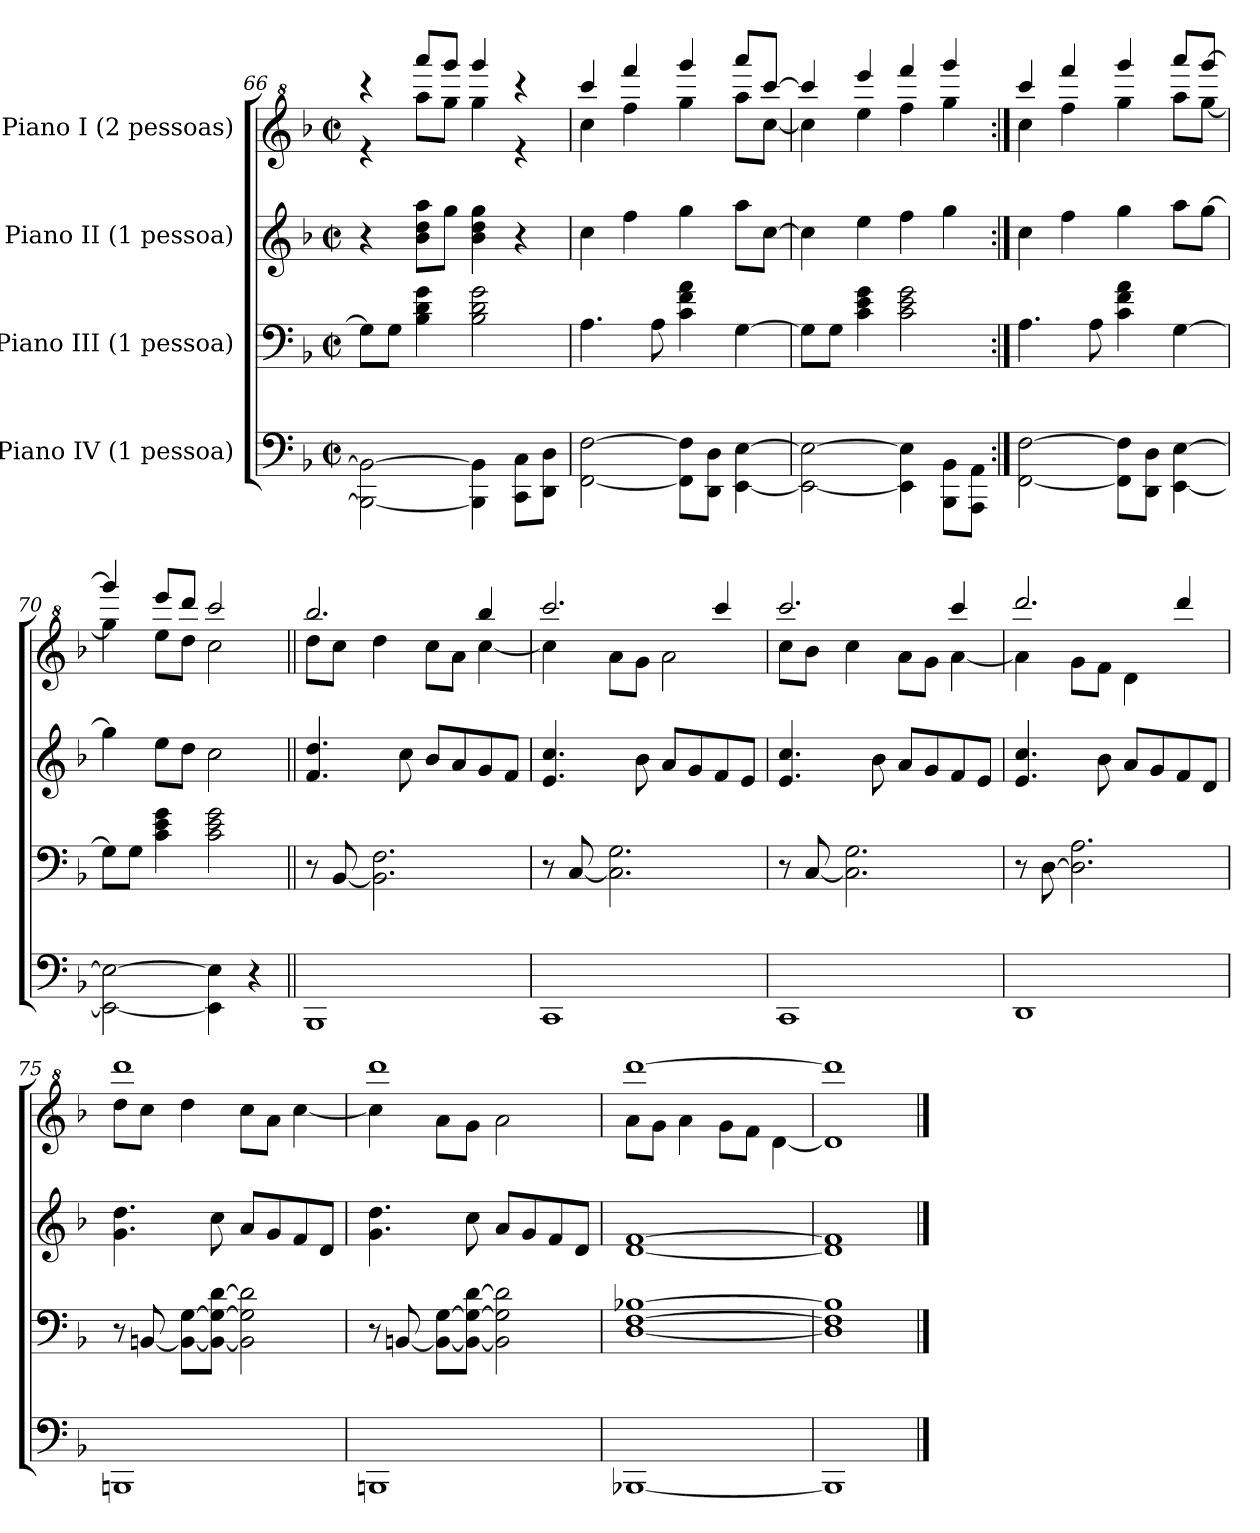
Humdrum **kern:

**kern	**kern	**kern	**kern
*part4	*part3	*part2	*part1
*staff4	*staff3	*staff2	*staff1
*I"Piano IV   (1 pessoa)	*I"Piano III   (1 pessoa)	*I"Piano II   (1 pessoa)	*I"Piano I    (2 pessoas)
*clefF4	*clefF4	*clefG2	*clefG^2
*k[b-]	*k[b-]	*k[b-]	*k[b-]
*F:	*F:	*F:	*F:
*M2/2	*M2/2	*M2/2	*M2/2
*met(c|)	*met(c|)	*met(c|)	*met(c|)
=66	=66	=66	=66
*	*	*	*^
2BBB-\_ 2BB-\_	8G\L]	4r	4r	4r
.	8G\J	.	.	.
.	4B-\ 4d\ 4g\	8b-\ 8dd\ 8aa\L	8aaaa/L	8aaa\L
.	.	8gg\J	8gggg/J	8ggg\J
4BBB-\] 4BB-\]	2B-\ 2d\ 2g\	4b-\ 4dd\ 4gg\	4gggg/	4ggg\
8CC\ 8C\L	.	4r	4r	4r
8DD\ 8D\J	.	.	.	.
=67	=67	=67	=67	=67
[2FF\ [2F\	4.A\	4cc\	4cccc/	4ccc\
.	.	4ff\	4ffff/	4fff\
.	8A\	.	.	.
8FF\] 8F\]L	4c\ 4f\ 4a\	4gg\	4gggg/	4ggg\
8DD\ 8D\J	.	.	.	.
[4EE\ [4E\	[4G\	8aa\L	8aaaa/L	8aaa\L
.	.	[8cc\J	[8cccc/J	[8ccc\J
!!LO:LB:g=z	!!
=68	=68	=68	=68	=68
2EE\_ 2E\_	8G\L]	4cc\]	4cccc/]	4ccc\]
.	8G\J	.	.	.
.	4c\ 4e\ 4g\	4ee\	4eeee/	4eee\
4EE\] 4E\]	2c\ 2e\ 2g\	4ff\	4ffff/	4fff\
8BBB-\ 8BB-\L	.	4gg\	4gggg/	4ggg\
8AAA\ 8AA\J	.	.	.	.
=69:|!	=69:|!	=69:|!	=69:|!	=69:|!
[2FF\ [2F\	4.A\	4cc\	4cccc/	4ccc\
.	.	4ff\	4ffff/	4fff\
.	8A\	.	.	.
8FF\] 8F\]L	4c\ 4f\ 4a\	4gg\	4gggg/	4ggg\
8DD\ 8D\J	.	.	.	.
[4EE\ [4E\	[4G\	8aa\L	8aaaa/L	8aaa\L
.	.	[8gg\J	[8gggg/J	[8ggg\J
=70	=70	=70	=70	=70
2EE\_ 2E\_	8G\L]	4gg\]	4gggg/]	4ggg\]
.	8G\J	.	.	.
.	4c\ 4e\ 4g\	8ee\L	8eeee/L	8eee\L
.	.	8dd\J	8dddd/J	8ddd\J
4EE\] 4E\]	2c\ 2e\ 2g\	2cc\	2cccc/	2ccc\
4r	.	.	.	.
=71||	=71||	=71||	=71||	=71||
1BBB-	8r	4.f/ 4.dd/	2.bbb-/	8ddd\L
.	[8BB-/	.	.	8ccc\J
.	2.BB-\] 2.F\	.	.	4ddd\
.	.	8cc\	.	.
.	.	8b-/L	.	8ccc\L
.	.	8a/	.	8aa\J
.	.	8g/	4bbb-/	[4ccc\
.	.	8f/J	.	.
=72	=72	=72	=72	=72
1CC	8r	4.e/ 4.cc/	2.cccc/	4ccc\]
.	[8C/	.	.	.
.	2.C\] 2.G\	.	.	8aa\L
.	.	8b-\	.	8gg\J
.	.	8a/L	.	2aa\
.	.	8g/	.	.
.	.	8f/	4cccc/	.
.	.	8e/J	.	.
!!LO:LB:g=z	!!
=73	=73	=73	=73	=73
1CC	8r	4.e/ 4.cc/	2.cccc/	8ccc\L
.	[8C/	.	.	8bb-\J
.	2.C\] 2.G\	.	.	4ccc\
.	.	8b-\	.	.
.	.	8a/L	.	8aa\L
.	.	8g/	.	8gg\J
.	.	8f/	4cccc/	[4aa\
.	.	8e/J	.	.
=74	=74	=74	=74	=74
1DD	8r	4.e/ 4.cc/	2.dddd/	4aa\]
.	[8D\	.	.	.
.	2.D\] 2.A\	.	.	8gg\L
.	.	8b-\	.	8ff\J
.	.	8a/L	.	4dd\
.	.	8g/	.	.
.	.	8f/	4ryy	4dddd/
.	.	8d/J	.	.
=75	=75	=75	=75	=75
1BBBn	8r	4.g\ 4.dd\	1dddd	8ddd\L
.	[8BBn/	.	.	8ccc\J
.	8BB\_ [8G\L	.	.	4ddd\
.	8BB\_ 8G\_ [8d\J	8cc\	.	.
.	2BB\] 2G\] 2d\]	8a/L	.	8ccc\L
.	.	8g/	.	8aa\J
.	.	8f/	.	[4ccc\
.	.	8d/J	.	.
=76	=76	=76	=76	=76
1BBBn	8r	4.g\ 4.dd\	1dddd	4ccc\]
.	[8BBn/	.	.	.
.	8BB\_ [8G\L	.	.	8aa\L
.	8BB\_ 8G\_ [8d\J	8cc\	.	8gg\J
.	2BB\] 2G\] 2d\]	8a/L	.	2aa\
.	.	8g/	.	.
.	.	8f/	.	.
.	.	8d/J	.	.
=77	=77	=77	=77	=77
[1BBB-X	[1D [1F [1B-X	[1d [1f	[1dddd	8aa\L
.	.	.	.	8gg\J
.	.	.	.	4aa\
.	.	.	.	8gg\L
.	.	.	.	8ff\J
.	.	.	.	[4dd\
=78	=78	=78	=78	=78
1BBB-]	1D] 1F] 1B-]	1d] 1f]	1dddd]	1dd]
*	*	*	*v	*v
==	==	==	==
*-	*-	*-	*-
